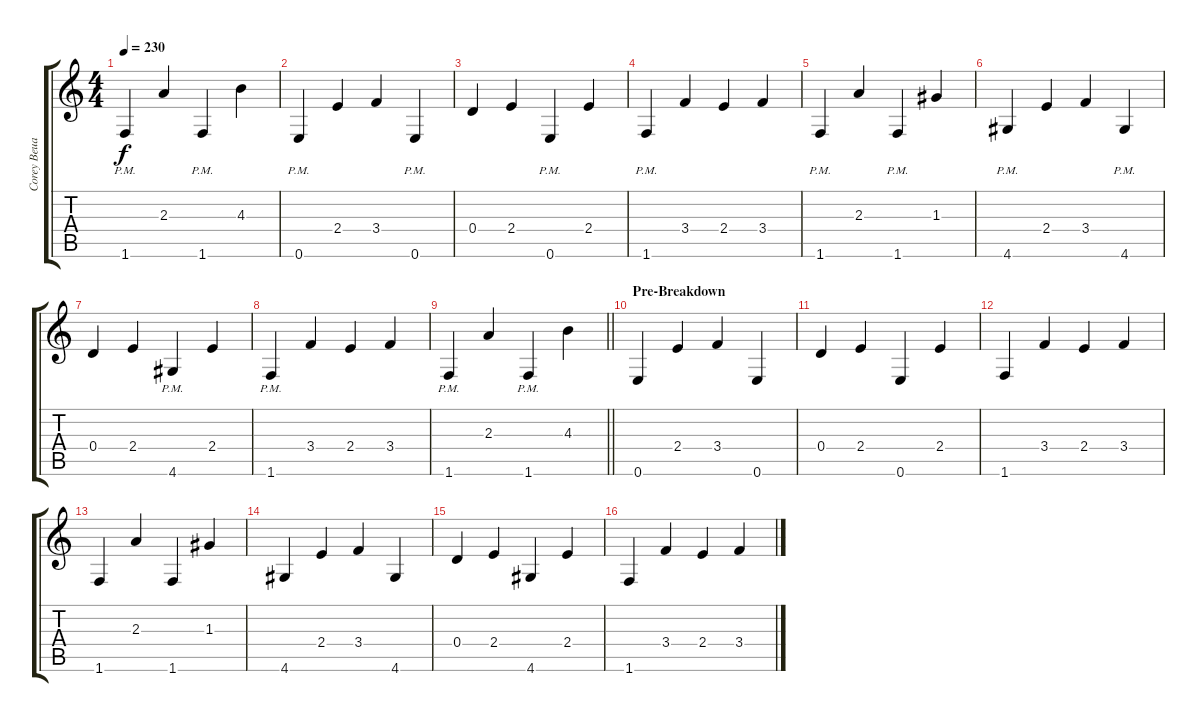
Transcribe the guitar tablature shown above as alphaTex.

\track ("Corey Beualieu" "Corey Beua") {instrument distortionguitar}
\staff {score tabs}
\tuning (E4 B3 G3 D3 A2 E2) {hide}
\ts (4 4)
\tempo 230
\clef g2
\ks c
1.6{pm}.4{dy f} 2.3.4 1.6{pm}.4 4.3.4 |
0.6{pm}.4 2.4.4 3.4.4 0.6{pm}.4 |
0.4.4 2.4.4 0.6{pm}.4 2.4.4 |
1.6{pm}.4 3.4.4 2.4.4 3.4.4 |
1.6{pm}.4 2.3.4 1.6{pm}.4 1.3.4 |
4.6{pm}.4 2.4.4 3.4.4 4.6{pm}.4 |
0.4.4 2.4.4 4.6{pm}.4 2.4.4 |
1.6{pm}.4 3.4.4 2.4.4 3.4.4 |
\barLineRight lightlight
1.6{pm}.4 2.3.4 1.6{pm}.4 4.3.4 |
\section ("" "Pre-Breakdown")
0.6.4 2.4.4 3.4.4 0.6.4 |
0.4.4 2.4.4 0.6.4 2.4.4 |
1.6.4 3.4.4 2.4.4 3.4.4 |
1.6.4 2.3.4 1.6.4 1.3.4 |
4.6.4 2.4.4 3.4.4 4.6.4 |
0.4.4 2.4.4 4.6.4 2.4.4 |
1.6.4 3.4.4 2.4.4 3.4.4
